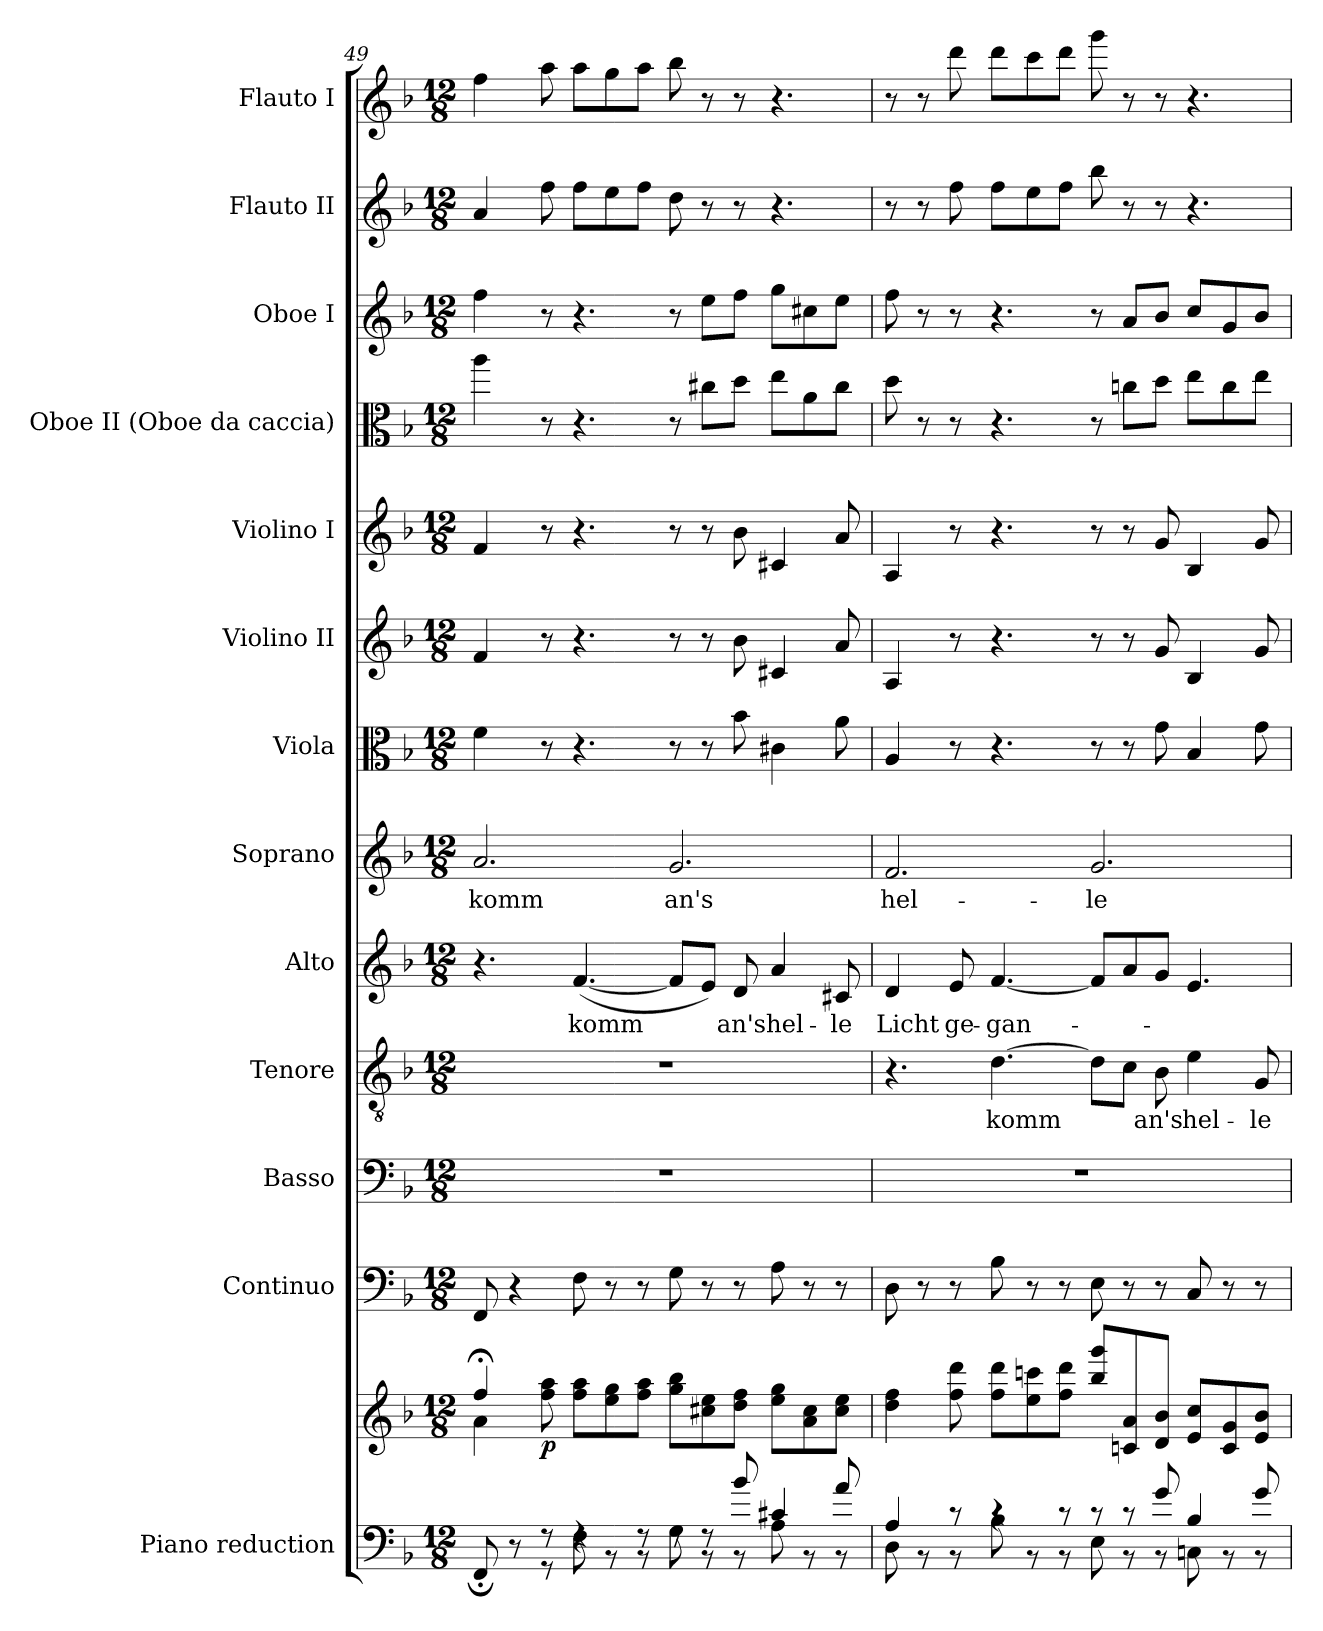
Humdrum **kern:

**kern	**kern	**dynam	**kern	**kern	**kern	**text	**kern	**text	**kern	**text	**kern	**kern	**kern	**kern	**kern	**kern	**kern
*part13	*part13	*part13	*part12	*part11	*part10	*part10	*part9	*part9	*part8	*part8	*part7	*part6	*part5	*part4	*part3	*part2	*part1
*staff14	*staff13	*staff13/14	*staff12	*staff11	*staff10	*staff10	*staff9	*staff9	*staff8	*staff8	*staff7	*staff6	*staff5	*staff4	*staff3	*staff2	*staff1
*I"Piano reduction	*	*	*I"Continuo	*I"Basso	*I"Tenore	*	*I"Alto	*	*I"Soprano	*	*I"Viola	*I"Violino II	*I"Violino I	*I"Oboe II (Oboe da caccia)	*I"Oboe I	*I"Flauto II	*I"Flauto I
*I'Pno	*	*	*	*	*	*	*	*	*	*	*I'Vla	*I'Vln	*I'Vln	*	*I'Ob	*I'Fl	*I'Fl
*clefF4	*clefG2	*	*clefF4	*clefF4	*clefGv2	*	*clefG2	*	*clefG2	*	*clefC3	*clefG2	*clefG2	*clefC3	*clefG2	*clefG2	*clefG2
*	*	*	*	*	*	*	*	*	*	*	*	*	*	*ITrd12c21	*	*	*
*k[b-]	*k[b-]	*	*k[b-]	*k[b-]	*k[b-]	*	*k[b-]	*	*k[b-]	*	*k[b-]	*k[b-]	*k[b-]	*k[b-]	*k[b-]	*k[b-]	*k[b-]
*M12/8	*M12/8	*	*M12/8	*M12/8	*M12/8	*	*M12/8	*	*M12/8	*	*M12/8	*M12/8	*M12/8	*M12/8	*M12/8	*M12/8	*M12/8
=49	=49	=49	=49	=49	=49	=49	=49	=49	=49	=49	=49	=49	=49	=49	=49	=49	=49
*^	*^	*	*	*	*	*	*	*	*	*	*	*	*	*	*	*	*
!	!	!	!	!	!	!	!	!	!	!	!	!LO:LY:b	!	!	!	!	!	!	!
4ryy	8FF;/	4ff;</	4a\	.	8FF/	1.r	1.r	.	4.r	.	2.a/	komm	4f\	4f/	4f/	4a\	4ff\	4a/	4ff\
.	8r	.	.	.	4r	.	.	.	.	.	.	.	.	.	.	.	.	.	.
!	!	!	!	!LO:DY:b	!	!	!	!	!	!	!	!	!	!	!	!	!	!	!
8rF	8r	8ff\ 8aa\	1ryy	p	.	.	.	.	.	.	.	.	8r	8r	8r	8r	8r	8ff\	8aa\
!	!	!	!	!	!	!	!	!	!	!LO:LY:b	!	!	!	!	!	!	!	!	!
4rF	8F\	8ff\ 8aa\L	.	.	8F\	.	.	.	(<[4.f/	-komm	.	.	4.r	4.r	4.r	4.r	4.r	8ff\L	8aa\L
.	8r	8ee\ 8gg\	.	.	8r	.	.	.	.	.	.	.	.	.	.	.	.	8ee\	8gg\
8rF	8r	8ff\ 8aa\J	.	.	8r	.	.	.	.	.	.	.	.	.	.	.	.	8ff\J	8aa\J
!	!	!	!	!	!	!	!	!	!	!	!	!LO:LY:b	!	!	!	!	!	!	!
8rF	8G\	8gg\ 8bb-\L	.	.	8G\	.	.	.	8f/L]	.	2.g/	an's	8r	8r	8r	8r	8r	8dd\	8bb-\
8rF	8r	8cc#X\ 8ee\	.	.	8r	.	.	.	8e/J)	.	.	.	8r	8r	8r	8c#X\L	8ee\L	8r	8r
!	!	!	!	!	!	!	!	!	!	!LO:LY:b	!	!	!	!	!	!	!	!	!
8b-/	8r	8dd\ 8ff\J	.	.	8r	.	.	.	8d/	an's	.	.	8b-\	8b-\	8b-\	8d\J	8ff\J	8r	8r
!	!	!	!	!	!	!	!	!	!	!LO:LY:b	!	!	!	!	!	!	!	!	!
4c#X/	8A\	8ee\ 8gg\L	.	.	8A\	.	.	.	4a/	hel-	.	.	4c#X\	4c#X/	4c#X/	8e\L	8gg\L	4.r	4.r
.	8r	8a\ 8cc#\	4ryy	.	8r	.	.	.	.	.	.	.	.	.	.	8A\	8cc#X\	.	.
!	!	!	!	!	!	!	!	!	!	!LO:LY:b	!	!	!	!	!	!	!	!	!
8a/	8r	8cc#\ 8ee\J	.	.	8r	.	.	.	8c#X/	-le	.	.	8a\	8a/	8a/	8c#\J	8ee\J	.	.
*	*	*v	*v	*	*	*	*	*	*	*	*	*	*	*	*	*	*	*	*
!!LO:PB:g=z
=50	=50	=50	=50	=50	=50	=50	=50	=50	=50	=50	=50	=50	=50	=50	=50	=50	=50	=50
!	!	!	!	!	!	!	!	!	!LO:LY:b	!	!LO:LY:b	!	!	!	!	!	!	!
4A/	8D\	4dd\ 4ff\	.	8D\	1.r	4.r	.	4d/	Licht	2.f/	hel-	4A/	4A/	4A/	8d\	8ff\	8r	8r
.	8r	.	.	8r	.	.	.	.	.	.	.	.	.	.	8r	8r	8r	8r
!	!	!	!	!	!	!	!	!	!LO:LY:b	!	!	!	!	!	!	!	!	!
8rc	8r	8ff\ 8ddd\	.	8r	.	.	.	8e/	ge-	.	.	8r	8r	8r	8r	8r	8ff\	8ddd\
!	!	!	!	!	!	!	!LO:LY:b	!	!LO:LY:b	!	!	!	!	!	!	!	!	!
4rc	8B-\	8ff\ 8ddd\L	.	8B-\	.	[4.d\	komm	[4.f/	-gan-	.	.	4.r	4.r	4.r	4.r	4.r	8ff\L	8ddd\L
.	8r	8ee\ 8cccn\	.	8r	.	.	.	.	.	.	.	.	.	.	.	.	8ee\	8ccc\
8rc	8r	8ff\ 8ddd\J	.	8r	.	.	.	.	.	.	.	.	.	.	.	.	8ff\J	8ddd\J
!	!	!	!	!	!	!	!	!	!	!	!LO:LY:b	!	!	!	!	!	!	!
8rc	8E\	8bb-/ 8ggg/L	.	8E\	.	8d\L]	.	8f/L]	.	2.g/	-le	8r	8r	8r	8r	8r	8bb-\	8ggg\
8rc	8r	8cn/ 8a/	.	8r	.	8c\J	.	8a/	.	.	.	8r	8r	8r	8cn\L	8a/L	8r	8r
!	!	!	!	!	!	!	!LO:LY:b	!	!	!	!	!	!	!	!	!	!	!
8g/	8r	8d/ 8b-/J	.	8r	.	8B-\	an's	8g/J	.	.	.	8g\	8g/	8g/	8d\J	8b-/J	8r	8r
!	!	!	!	!	!	!	!LO:LY:b	!	!	!	!	!	!	!	!	!	!	!
4B-/	8Cn\	8e/ 8cc/L	.	8C/	.	4e\	hel-	4.e/	.	.	.	4B-/	4B-/	4B-/	8e\L	8cc/L	4.r	4.r
.	8r	8c/ 8g/	.	8r	.	.	.	.	.	.	.	.	.	.	8c\	8g/	.	.
!	!	!	!	!	!	!	!LO:LY:b	!	!	!	!	!	!	!	!	!	!	!
8g/	8r	8e/ 8b-/J	.	8r	.	8G/	-le	.	.	.	.	8g\	8g/	8g/	8e\J	8b-/J	.	.
*v	*v	*	*	*	*	*	*	*	*	*	*	*	*	*	*	*	*	*
=	=	=	=	=	=	=	=	=	=	=	=	=	=	=	=	=	=
*-	*-	*-	*-	*-	*-	*-	*-	*-	*-	*-	*-	*-	*-	*-	*-	*-	*-
